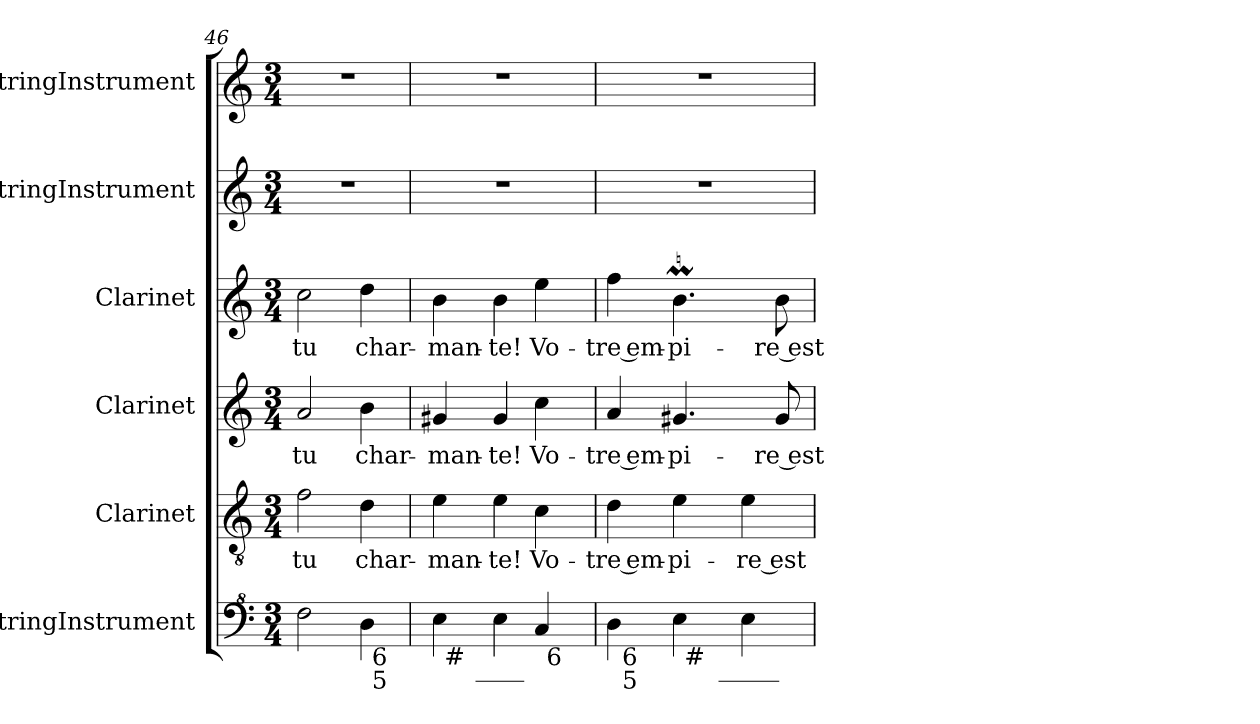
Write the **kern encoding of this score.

**kern	**kern	**text	**kern	**text	**kern	**text	**kern	**kern
*part6	*part5	*part5	*part4	*part4	*part3	*part3	*part2	*part1
*staff6	*staff5	*staff5	*staff4	*staff4	*staff3	*staff3	*staff2	*staff1
*I"StringInstrument	*I"Clarinet	*	*I"Clarinet	*	*I"Clarinet	*	*I"StringInstrument	*I"StringInstrument
*I'Str	*I'Cl	*	*I'Cl	*	*I'Cl	*	*I'Str	*I'Str
*clefF^4	*clefGv2	*	*clefG2	*	*clefG2	*	*clefG2	*clefG2
*	*ITrd1c2	*	*ITrd1c2	*	*ITrd1c2	*	*	*
*k[]	*k[b-e-]	*	*k[b-e-]	*	*k[b-e-]	*	*k[]	*k[]
*C:	*B-:	*	*B-:	*	*B-:	*	*C:	*C:
*M3/4	*M3/4	*	*M3/4	*	*M3/4	*	*M3/4	*M3/4
=46	=46	=46	=46	=46	=46	=46	=46	=46
*^	*	*	*	*	*	*	*	*
2f\	2ryy	2e-\	-tu	2g/	-tu	2b-\	-tu	2.r	2.r
4d\	32ryy	4c\	char-	4a\	char-	4cc\	char-	.	.
!	!LO:TX:b:t=6\n5	!	!	!	!	!	!	!	!
.	8..ryy	.	.	.	.	.	.	.	.
=47	=47	=47	=47	=47	=47	=47	=47	=47	=47
*	*^	*	*	*	*	*	*	*	*
4e\	32ryy	8.ryy	4d\	-man-	4f#X/	-man-	4a\	-man-	2.r	2.r
!	!LO:TX:b:t=#	!	!	!	!	!	!	!	!	!
.	2ryy	.	.	.	.	.	.	.	.	.
!	!	!LO:TX:b:t=____	!	!	!	!	!	!	!	!
.	.	2ryy	.	.	.	.	.	.	.	.
4e\	.	.	4d\	-te!	4f#/	-te!	4a\	-te!	.	.
4c/	.	.	4B-\	Vo-	4b-\	Vo-	4dd\	Vo-	.	.
!	!LO:TX:b:t=6	!	!	!	!	!	!	!	!	!
.	8..ryy	.	.	.	.	.	.	.	.	.
.	.	16ryy	.	.	.	.	.	.	.	.
=48	=48	=48	=48	=48	=48	=48	=48	=48	=48	=48
*	*	*^	*	*	*	*	*	*	*	*
4d\	32ryy	4ryy	4ryy	4c\	-tre em-	4g/	-tre em-	4ee-\	-tre em-	2.r	2.r
!	!LO:TX:b:t=6\n5	!	!	!	!	!	!	!	!	!	!
.	2ryy	.	.	.	.	.	.	.	.	.	.
4e\	.	32ryy	8ryy	4d\	-pi-	4.f#X/	-pi-	4.aM\	-pi-	.	.
!	!	!LO:TX:b:t=#	!	!	!	!	!	!	!	!	!
.	.	4...ryy	.	.	.	.	.	.	.	.	.
.	.	.	32ryy	.	.	.	.	.	.	.	.
!	!	!	!LO:TX:b:t=_____	!	!	!	!	!	!	!	!
.	.	.	4ryy	.	.	.	.	.	.	.	.
4e\	.	.	.	4d\	-re est	.	.	.	.	.	.
.	8..ryy	.	.	.	.	.	.	.	.	.	.
.	.	.	.	.	.	8f#/	-re est	8a\	-re est	.	.
.	.	.	16.ryy	.	.	.	.	.	.	.	.
*v	*v	*v	*v	*	*	*	*	*	*	*	*
=	=	=	=	=	=	=	=	=
*-	*-	*-	*-	*-	*-	*-	*-	*-
